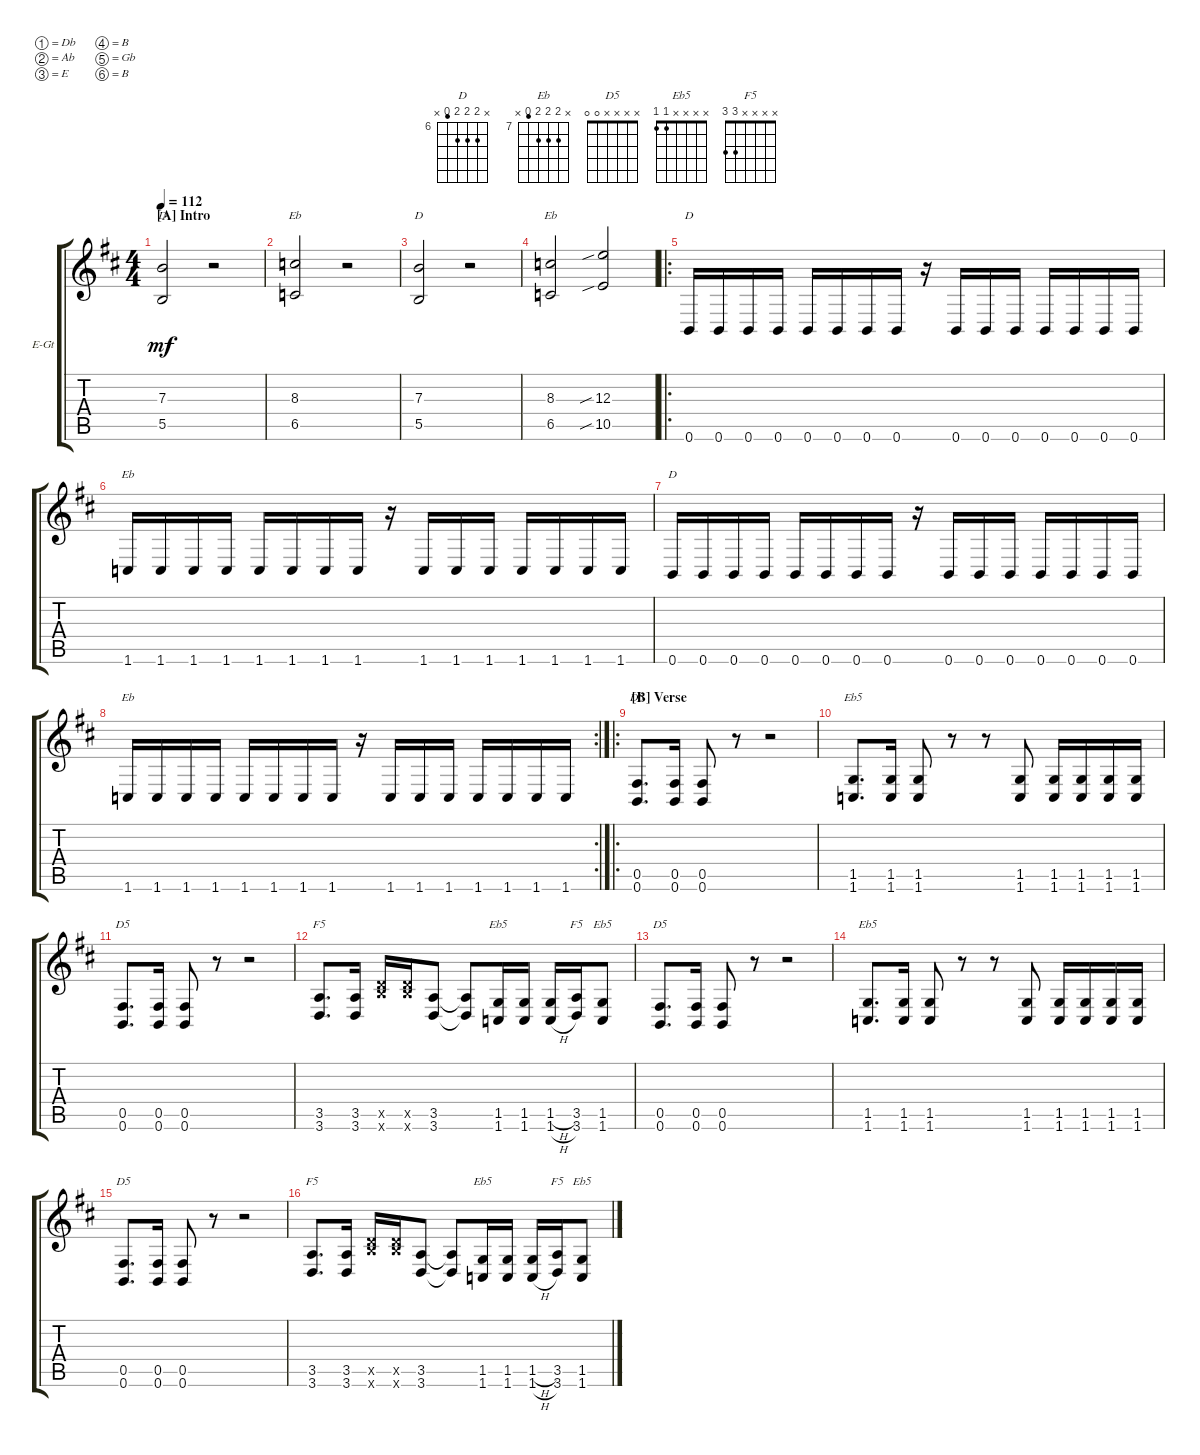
\bracketExtendMode groupsimilarinstruments
\firstSystemTrackNameOrientation horizontal
\otherSystemsTrackNameOrientation horizontal
\track ("Gtr 1" "E-Gt") {instrument acousticgrandpiano}
\staff {score tabs}
\tuning (Db4 Ab3 E3 B2 Gb2 B1)
\displaytranspose 12
\chord ("D" x 7 7 7 5 x) {firstfret 6}
\chord ("Eb" x 8 8 8 6 x) {firstfret 7}
\chord ("D5" x x x x 0 0)
\chord ("Eb5" x x x x 1 1)
\chord ("F5" x x x x 3 3)
\ts (4 4)
\section ("A" "Intro")
\tempo 112
\clef g2
\ks d
(7.3 5.5).2{ch "D" dy mf instrument acousticgrandpiano} r.2 |
(8.3 6.5).2{ch "Eb"} r.2 |
(7.3 5.5).2{ch "D"} r.2 |
(8.3 6.5).2{ch "Eb"} (12.3{sib} 10.5{sib}).2 |
\ro
0.6.16{ch "D"} 0.6.16 0.6.16 0.6.16 0.6.16 0.6.16 0.6.16 0.6.16 r.16 0.6.16 0.6.16 0.6.16 0.6.16 0.6.16 0.6.16 0.6.16 |
1.6.16{ch "Eb"} 1.6.16 1.6.16 1.6.16 1.6.16 1.6.16 1.6.16 1.6.16 r.16 1.6.16 1.6.16 1.6.16 1.6.16 1.6.16 1.6.16 1.6.16 |
0.6.16{ch "D"} 0.6.16 0.6.16 0.6.16 0.6.16 0.6.16 0.6.16 0.6.16 r.16 0.6.16 0.6.16 0.6.16 0.6.16 0.6.16 0.6.16 0.6.16 |
\rc 2
1.6.16{ch "Eb"} 1.6.16 1.6.16 1.6.16 1.6.16 1.6.16 1.6.16 1.6.16 r.16 1.6.16 1.6.16 1.6.16 1.6.16 1.6.16 1.6.16 1.6.16 |
\ro
\section ("B" "Verse")
(0.5 0.6).8{d ch "D5"} (0.5 0.6).16 (0.5 0.6).8 r.8 r.2 |
(1.5 1.6).8{d ch "Eb5"} (1.5 1.6).16 (1.5 1.6).8 r.8 r.8 (1.5 1.6).8 (1.5 1.6).16 (1.5 1.6).16 (1.5 1.6).16 (1.5 1.6).16 |
(0.5 0.6).8{d ch "D5"} (0.5 0.6).16 (0.5 0.6).8 r.8 r.2 |
(3.5 3.6).8{d ch "F5"} (3.5 3.6).16 (8.5{x} 12.6{x}).16 (8.5{x} 12.6{x}).16 (3.5 3.6).8 (3.5{t} 3.6{t}).8 (1.5 1.6).16{ch "Eb5"} (1.5 1.6).16 (1.5{h} 1.6{h}).16 (3.5 3.6).16{ch "F5"} (1.5 1.6).8{ch "Eb5"} |
(0.5 0.6).8{d ch "D5"} (0.5 0.6).16 (0.5 0.6).8 r.8 r.2 |
(1.5 1.6).8{d ch "Eb5"} (1.5 1.6).16 (1.5 1.6).8 r.8 r.8 (1.5 1.6).8 (1.5 1.6).16 (1.5 1.6).16 (1.5 1.6).16 (1.5 1.6).16 |
(0.5 0.6).8{d ch "D5"} (0.5 0.6).16 (0.5 0.6).8 r.8 r.2 |
(3.5 3.6).8{d ch "F5"} (3.5 3.6).16 (8.5{x} 12.6{x}).16 (8.5{x} 12.6{x}).16 (3.5 3.6).8 (3.5{t} 3.6{t}).8 (1.5 1.6).16{ch "Eb5"} (1.5 1.6).16 (1.5{h} 1.6{h}).16 (3.5 3.6).16{ch "F5"} (1.5 1.6).8{ch "Eb5"}
